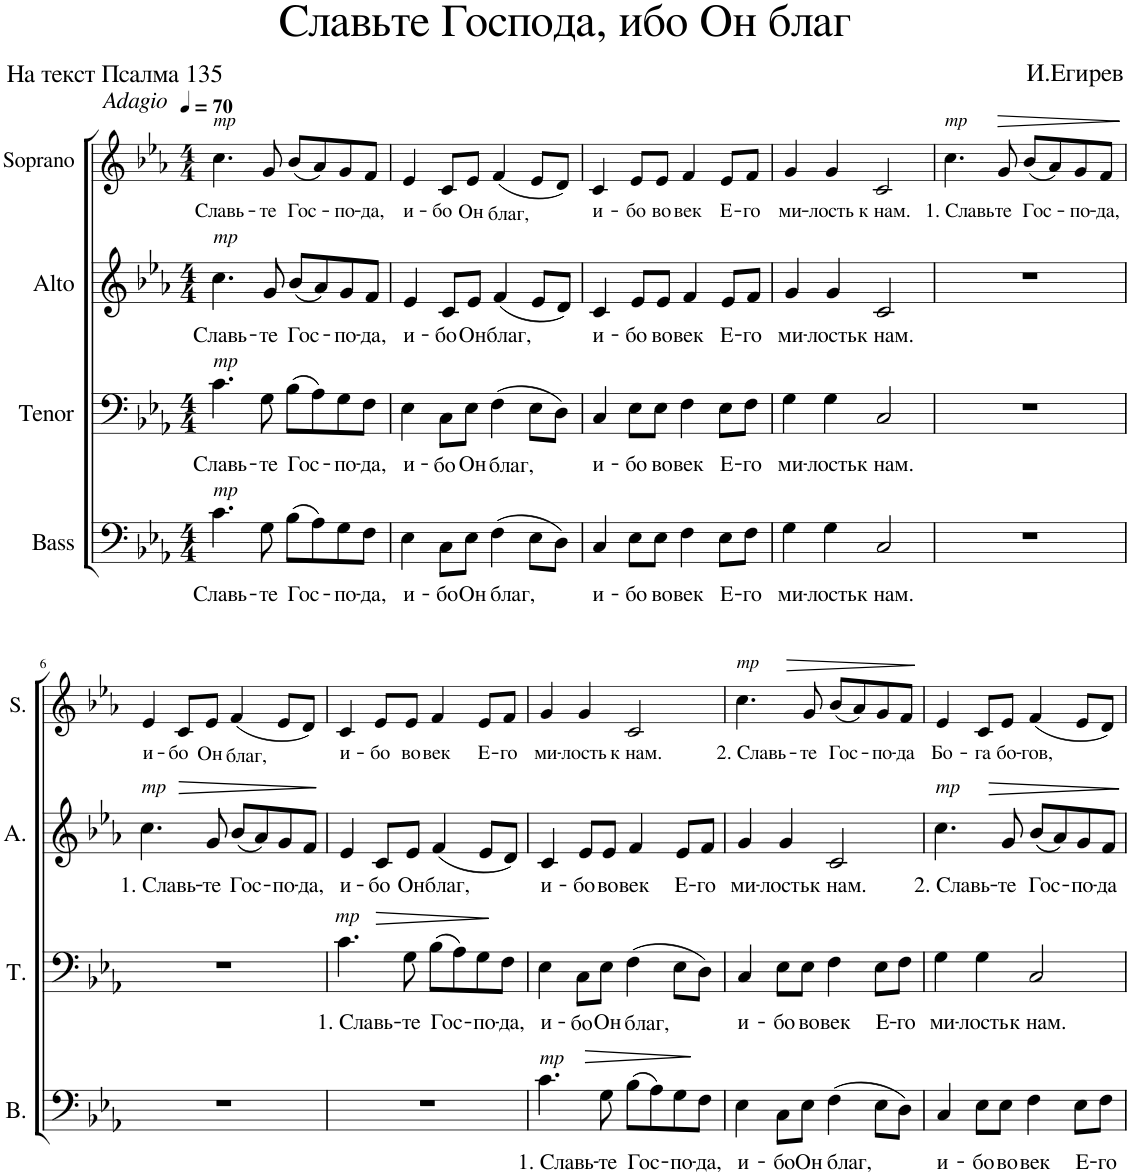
**kern	**text	**dynam	**kern	**text	**dynam	**kern	**text	**dynam	**kern	**text	**dynam
*part4	*part4	*part4	*part3	*part3	*part3	*part2	*part2	*part2	*part1	*part1	*part1
*staff4	*staff4	*staff4	*staff3	*staff3	*staff3	*staff2	*staff2	*staff2	*staff1	*staff1	*staff1
*I"Bass	*	*	*I"Tenor	*	*	*I"Alto	*	*	*I"Soprano	*	*
*I'B.	*	*	*I'T.	*	*	*I'A.	*	*	*I'S.	*	*
*stria5	*	*	*stria5	*	*	*stria5	*	*	*stria5	*	*
*clefF4	*	*	*clefF4	*	*	*clefG2	*	*	*clefG2	*	*
*k[b-e-a-]	*	*	*k[b-e-a-]	*	*	*k[b-e-a-]	*	*	*k[b-e-a-]	*	*
*M4/4	*	*	*M4/4	*	*	*M4/4	*	*	*M4/4	*	*
*MM70	*	*	*MM70	*	*	*MM70	*	*	*MM70	*	*
=1	=1	=1	=1	=1	=1	=1	=1	=1	=1	=1	=1
!	!	!	!	!	!	!	!	!	!LO:TX:a:i:t=Adagio	!	!
!	!	!	!	!	!	!	!	!	!LO:TX:a:i:t=mp	!	!
!	!	!	!	!	!	!LO:TX:a:i:t=mp	!	!	!	!	!
!	!	!	!LO:TX:a:i:t=mp	!	!	!	!	!	!	!	!
!LO:TX:a:i:t=mp	!	!	!	!	!	!	!	!	!	!	!
!	!LO:LY:b	!	!	!LO:LY:b	!	!	!LO:LY:b	!	!	!LO:LY:b	!
4.c\	Славь-	.	4.c\	Славь-	.	4.cc\	Славь-	.	4.cc\	Славь-	.
!	!LO:LY:b	!	!	!LO:LY:b	!	!	!LO:LY:b	!	!	!LO:LY:b	!
8G\	-те	.	8G\	-те	.	8g/	-те	.	8g/	-те	.
!	!LO:LY:b	!	!	!LO:LY:b	!	!	!LO:LY:b	!	!	!LO:LY:b	!
(8B-\L	Гос-	.	(8B-\L	Гос-	.	(8b-/L	Гос-	.	(8b-/L	Гос-	.
8A-\)	.	.	8A-\)	.	.	8a-/)	.	.	8a-/)	.	.
!	!LO:LY:b	!	!	!LO:LY:b	!	!	!LO:LY:b	!	!	!LO:LY:b	!
8G\	-по-	.	8G\	-по-	.	8g/	-по-	.	8g/	-по-	.
!	!LO:LY:b	!	!	!LO:LY:b	!	!	!LO:LY:b	!	!	!LO:LY:b	!
8F\J	-да,	.	8F\J	-да,	.	8f/J	-да,	.	8f/J	-да,	.
=2	=2	=2	=2	=2	=2	=2	=2	=2	=2	=2	=2
!	!LO:LY:b	!	!	!LO:LY:b	!	!	!LO:LY:b	!	!	!LO:LY:b	!
4E-\	и-	.	4E-\	и-	.	4e-/	и-	.	4e-/	и-	.
!	!LO:LY:b	!	!	!LO:LY:b	!	!	!LO:LY:b	!	!	!LO:LY:b	!
8C\L	-бо	.	8C\L	-бо	.	8c/L	-бо	.	8c/L	-бо	.
!	!LO:LY:b	!	!	!LO:LY:b	!	!	!LO:LY:b	!	!	!LO:LY:b	!
8E-\J	Он	.	8E-\J	Он	.	8e-/J	Он	.	8e-/J	Он	.
!	!LO:LY:b	!	!	!LO:LY:b	!	!	!LO:LY:b	!	!	!LO:LY:b	!
(4F\	благ,	.	(4F\	благ,	.	(4f/	благ,	.	(4f/	благ,	.
8E-\L	.	.	8E-\L	.	.	8e-/L	.	.	8e-/L	.	.
8D\J)	.	.	8D\J)	.	.	8d/J)	.	.	8d/J)	.	.
=3	=3	=3	=3	=3	=3	=3	=3	=3	=3	=3	=3
!	!LO:LY:b	!	!	!LO:LY:b	!	!	!LO:LY:b	!	!	!LO:LY:b	!
4C/	и-	.	4C/	и-	.	4c/	и-	.	4c/	и-	.
!	!LO:LY:b	!	!	!LO:LY:b	!	!	!LO:LY:b	!	!	!LO:LY:b	!
8E-\L	-бо	.	8E-\L	-бо	.	8e-/L	-бо	.	8e-/L	-бо	.
!	!LO:LY:b	!	!	!LO:LY:b	!	!	!LO:LY:b	!	!	!LO:LY:b	!
8E-\J	во	.	8E-\J	во	.	8e-/J	во	.	8e-/J	во	.
!	!LO:LY:b	!	!	!LO:LY:b	!	!	!LO:LY:b	!	!	!LO:LY:b	!
4F\	век	.	4F\	век	.	4f/	век	.	4f/	век	.
!	!LO:LY:b	!	!	!LO:LY:b	!	!	!LO:LY:b	!	!	!LO:LY:b	!
8E-\L	Е-	.	8E-\L	Е-	.	8e-/L	Е-	.	8e-/L	Е-	.
!	!LO:LY:b	!	!	!LO:LY:b	!	!	!LO:LY:b	!	!	!LO:LY:b	!
8F\J	-го	.	8F\J	-го	.	8f/J	-го	.	8f/J	-го	.
=4	=4	=4	=4	=4	=4	=4	=4	=4	=4	=4	=4
!	!LO:LY:b	!	!	!LO:LY:b	!	!	!LO:LY:b	!	!	!LO:LY:b	!
4G\	ми-	.	4G\	ми-	.	4g/	ми-	.	4g/	ми-	.
!	!LO:LY:b	!	!	!LO:LY:b	!	!	!LO:LY:b	!	!	!LO:LY:b	!
4G\	-лость	.	4G\	-лость	.	4g/	-лость	.	4g/	-лость	.
!	!LO:LY:b	!	!	!LO:LY:b	!	!	!LO:LY:b	!	!	!LO:LY:b	!
2C/	к нам.	.	2C/	к нам.	.	2c/	к нам.	.	2c/	к нам.	.
=5	=5	=5	=5	=5	=5	=5	=5	=5	=5	=5	=5
!	!	!	!	!	!	!	!	!	!LO:TX:a:i:t=mp	!	!
!	!	!	!	!	!	!	!	!	!	!LO:LY:b	!
1r	.	.	1r	.	.	1r	.	.	4.cc\	1. Славь	.
!	!	!	!	!	!	!	!	!	!	!LO:LY:b	!LO:HP:b
.	.	.	.	.	.	.	.	.	8g/	те	>
!	!	!	!	!	!	!	!	!	!	!LO:LY:b	!
.	.	.	.	.	.	.	.	.	(8b-/L	Гос-	.
.	.	.	.	.	.	.	.	.	8a-/)	.	.
!	!	!	!	!	!	!	!	!	!	!LO:LY:b	!
.	.	.	.	.	.	.	.	.	8g/	-по-	.
!	!	!	!	!	!	!	!	!	!	!LO:LY:b	!
.	.	.	.	.	.	.	.	.	8f/J	-да,	.
.	.	.	.	.	.	.	.	.	.	.	]
!!LO:LB:g=z
=6	=6	=6	=6	=6	=6	=6	=6	=6	=6	=6	=6
!	!	!	!	!	!	!LO:TX:a:i:t=mp	!	!	!	!	!
!	!	!	!	!	!	!	!LO:LY:b	!	!	!LO:LY:b	!
1r	.	.	1r	.	.	4.cc\	1. Славь-	.	4e-/	и-	.
!	!	!	!	!	!	!	!	!	!	!LO:LY:b	!
.	.	.	.	.	.	.	.	.	8c/L	-бо	.
!	!	!	!	!	!	!	!LO:LY:b	!LO:HP:b	!	!LO:LY:b	!
.	.	.	.	.	.	8g/	-те	>	8e-/J	Он	.
!	!	!	!	!	!	!	!LO:LY:b	!	!	!LO:LY:b	!
.	.	.	.	.	.	(8b-/L	Гос-	.	(4f/	благ,	.
.	.	.	.	.	.	8a-/)	.	.	.	.	.
!	!	!	!	!	!	!	!LO:LY:b	!	!	!	!
.	.	.	.	.	.	8g/	-по-	.	8e-/L	.	.
!	!	!	!	!	!	!	!LO:LY:b	!	!	!	!
.	.	.	.	.	.	8f/J	-да,	.	8d/J)	.	.
.	.	.	.	.	.	.	.	]	.	.	.
=7	=7	=7	=7	=7	=7	=7	=7	=7	=7	=7	=7
!	!	!	!LO:TX:a:i:t=mp	!	!	!	!	!	!	!	!
!	!	!	!	!LO:LY:b	!LO:HP:b	!	!LO:LY:b	!	!	!LO:LY:b	!
1r	.	.	4.c\	1. Славь-	>	4e-/	и-	.	4c/	и-	.
!	!	!	!	!	!	!	!LO:LY:b	!	!	!LO:LY:b	!
.	.	.	.	.	.	8c/L	-бо	.	8e-/L	-бо	.
!	!	!	!	!LO:LY:b	!	!	!LO:LY:b	!	!	!LO:LY:b	!
.	.	.	8G\	-те	.	8e-/J	Он	.	8e-/J	во	.
!	!	!	!	!LO:LY:b	!	!	!LO:LY:b	!	!	!LO:LY:b	!
.	.	.	(8B-\L	Гос-	.	(4f/	благ,	.	4f/	век	.
.	.	.	8A-\)	.	.	.	.	.	.	.	.
!	!	!	!	!LO:LY:b	!	!	!	!	!	!LO:LY:b	!
.	.	.	8G\	-по-	.	8e-/L	.	.	8e-/L	Е-	.
!	!	!	!	!LO:LY:b	!	!	!	!	!	!LO:LY:b	!
.	.	.	8F\J	-да,	.	8d/J)	.	.	8f/J	-го	.
=8	=8	=8	=8	=8	=8	=8	=8	=8	=8	=8	=8
!LO:TX:a:i:t=mp	!	!	!	!	!	!	!	!	!	!	!
!	!LO:LY:b	!LO:HP:b	!	!LO:LY:b	!	!	!LO:LY:b	!	!	!LO:LY:b	!
4.c\	1. Славь-	>	4E-\	и-	.	4c/	и-	.	4g/	ми-	.
!	!	!	!	!LO:LY:b	!	!	!LO:LY:b	!	!	!LO:LY:b	!
.	.	.	8C\L	-бо	]	8e-/L	-бо	.	4g/	-лость	.
!	!LO:LY:b	!	!	!LO:LY:b	!	!	!LO:LY:b	!	!	!	!
8G\	-те	.	8E-\J	Он	.	8e-/J	во	.	.	.	.
!	!LO:LY:b	!	!	!LO:LY:b	!	!	!LO:LY:b	!	!	!LO:LY:b	!
(8B-\L	Гос-	.	(4F\	благ,	.	4f/	век	.	2c/	к нам.	.
8A-\)	.	.	.	.	.	.	.	.	.	.	.
!	!LO:LY:b	!	!	!	!	!	!LO:LY:b	!	!	!	!
8G\	-по-	.	8E-\L	.	.	8e-/L	Е-	.	.	.	.
!	!LO:LY:b	!	!	!	!	!	!LO:LY:b	!	!	!	!
8F\J	-да,	.	8D\J)	.	.	8f/J	-го	.	.	.	.
.	.	]	.	.	.	.	.	.	.	.	.
=9	=9	=9	=9	=9	=9	=9	=9	=9	=9	=9	=9
!	!	!	!	!	!	!	!	!	!LO:TX:a:i:t=mp	!	!
!	!LO:LY:b	!	!	!LO:LY:b	!	!	!LO:LY:b	!	!	!LO:LY:b	!LO:HP:b
4E-\	и-	.	4C/	и-	.	4g/	ми-	.	4.cc\	2. Славь-	>
!	!LO:LY:b	!	!	!LO:LY:b	!	!	!LO:LY:b	!	!	!	!
8C\L	-бо	.	8E-\L	-бо	.	4g/	-лость	.	.	.	.
!	!LO:LY:b	!	!	!LO:LY:b	!	!	!	!	!	!LO:LY:b	!
8E-\J	Он	.	8E-\J	во	.	.	.	.	8g/	-те	.
!	!LO:LY:b	!	!	!LO:LY:b	!	!	!LO:LY:b	!	!	!LO:LY:b	!
(4F\	благ,	.	4F\	век	.	2c/	к нам.	.	(8b-/L	Гос-	.
.	.	.	.	.	.	.	.	.	8a-/)	.	.
!	!	!	!	!LO:LY:b	!	!	!	!	!	!LO:LY:b	!
8E-\L	.	.	8E-\L	Е-	.	.	.	.	8g/	-по-	.
!	!	!	!	!LO:LY:b	!	!	!	!	!	!LO:LY:b	!
8D\J)	.	.	8F\J	-го	.	.	.	.	8f/J	-да	.
.	.	.	.	.	.	.	.	.	.	.	]
=10	=10	=10	=10	=10	=10	=10	=10	=10	=10	=10	=10
!	!	!	!	!	!	!LO:TX:a:i:t=mp	!	!	!	!	!
!	!LO:LY:b	!	!	!LO:LY:b	!	!	!LO:LY:b	!LO:HP:b	!	!LO:LY:b	!
4C/	и-	.	4G\	ми-	.	4.cc\	2. Славь-	>	4e-/	Бо-	.
!	!LO:LY:b	!	!	!LO:LY:b	!	!	!	!	!	!LO:LY:b	!
8E-\L	-бо	.	4G\	-лость	.	.	.	.	8c/L	-га	.
!	!LO:LY:b	!	!	!	!	!	!LO:LY:b	!	!	!LO:LY:b	!
8E-\J	во	.	.	.	.	8g/	-те	.	8e-/J	бо-	.
!	!LO:LY:b	!	!	!LO:LY:b	!	!	!LO:LY:b	!	!	!LO:LY:b	!
4F\	век	.	2C/	к нам.	.	(8b-/L	Гос-	.	(4f/	-гов,	.
.	.	.	.	.	.	8a-/)	.	.	.	.	.
!	!LO:LY:b	!	!	!	!	!	!LO:LY:b	!	!	!	!
8E-\L	Е-	.	.	.	.	8g/	-по-	.	8e-/L	.	.
!	!LO:LY:b	!	!	!	!	!	!LO:LY:b	!	!	!	!
8F\J	-го	.	.	.	.	8f/J	-да	.	8d/J)	.	.
.	.	.	.	.	.	.	.	]	.	.	.
=	=	=	=	=	=	=	=	=	=	=	=
*-	*-	*-	*-	*-	*-	*-	*-	*-	*-	*-	*-
